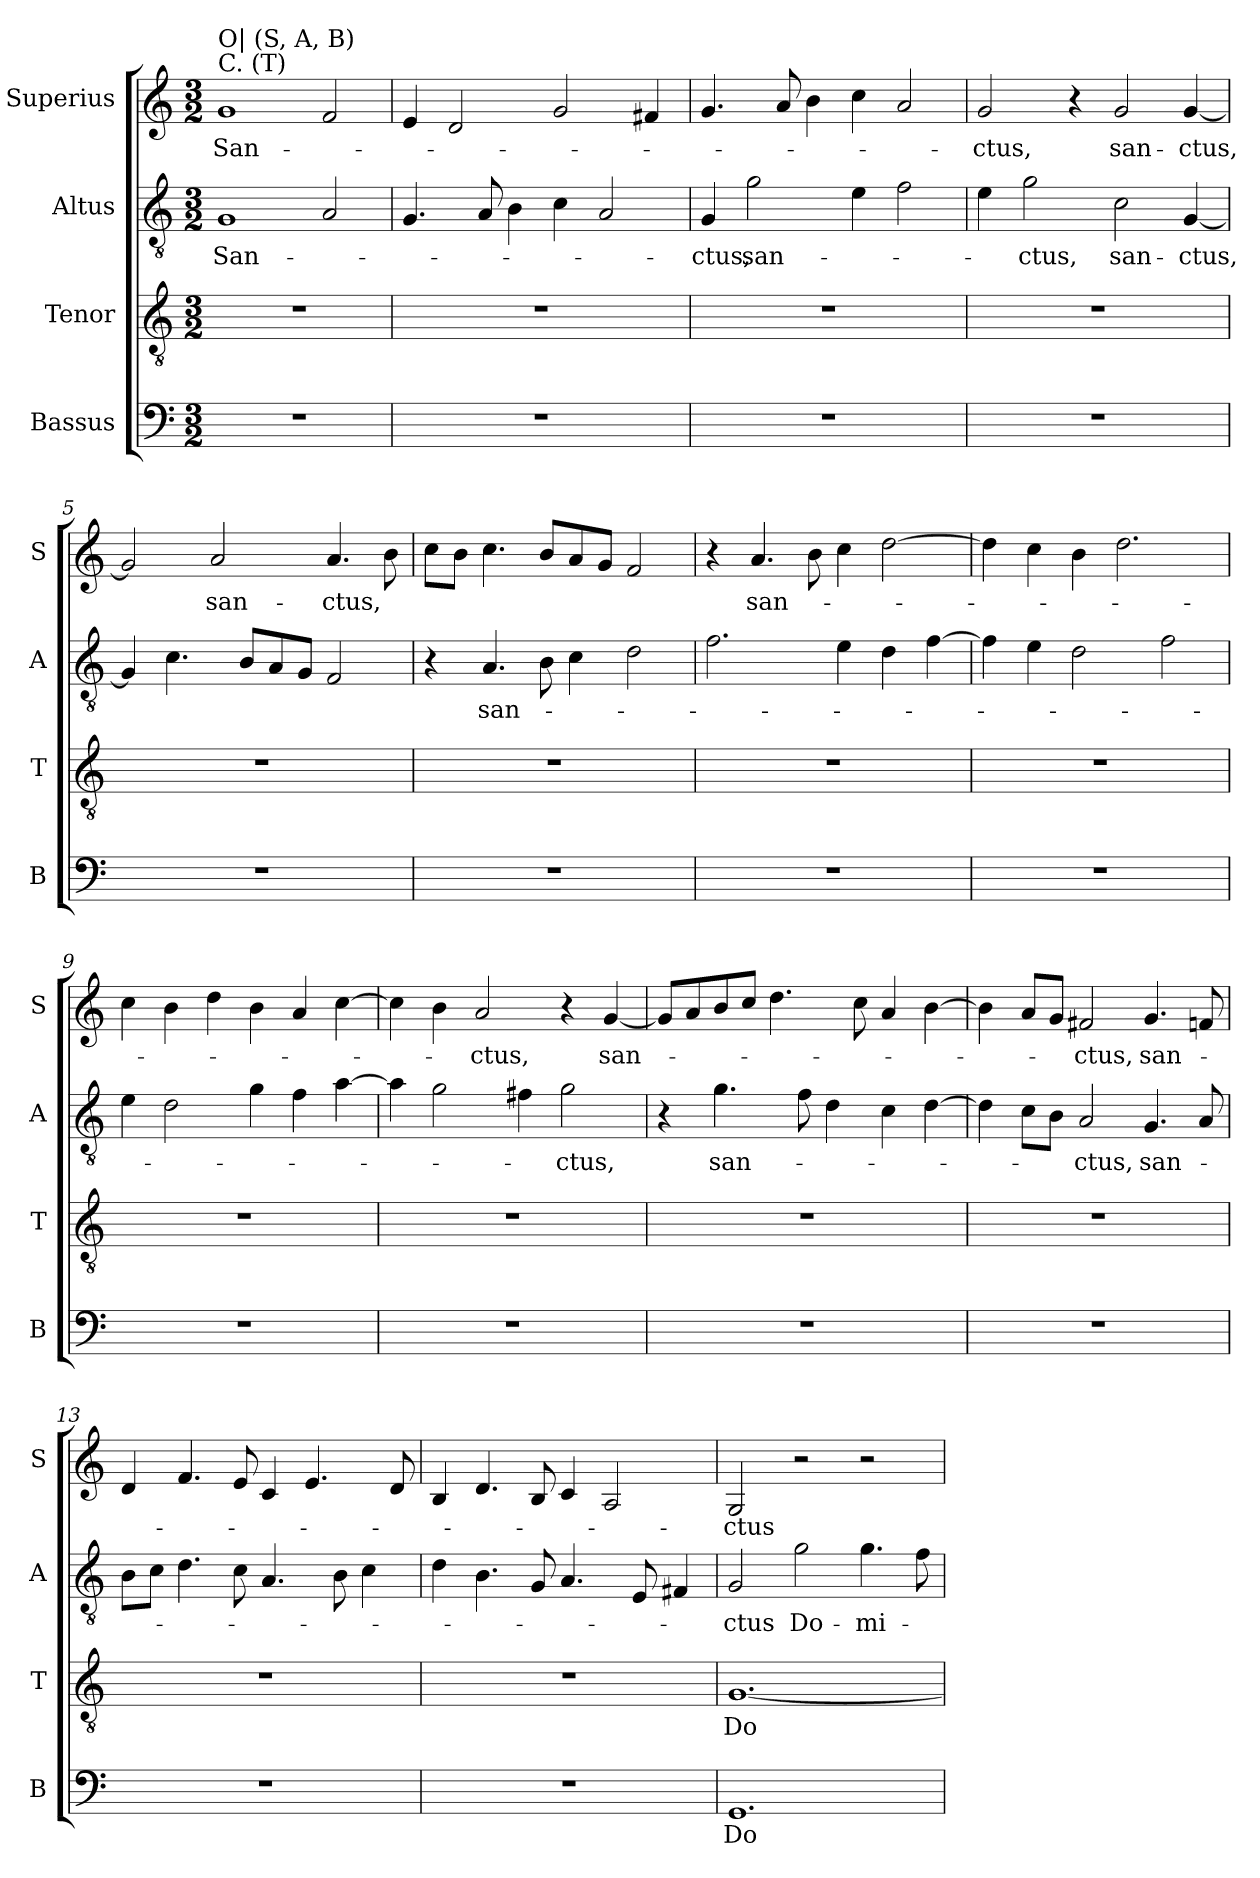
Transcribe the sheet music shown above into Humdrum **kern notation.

**kern	**text	**kern	**text	**kern	**text	**kern	**text
*part4	*part4	*part3	*part3	*part2	*part2	*part1	*part1
*staff4	*staff4	*staff3	*staff3	*staff2	*staff2	*staff1	*staff1
*I"Bassus	*	*I"Tenor	*	*I"Altus	*	*I"Superius	*
*I'B	*	*I'T	*	*I'A	*	*I'S	*
*clefF4	*	*clefGv2	*	*clefGv2	*	*clefG2	*
*M3/2	*	*M3/2	*	*M3/2	*	*M3/2	*
=1	=1	=1	=1	=1	=1	=1	=1
!	!	!	!	!	!	!LO:TX:a:t=C. (T)	!
!	!	!	!	!	!	!LO:TX:a:t=O| (S, A, B)	!
1.r	.	1.r	.	1G	San-	1g	San-
.	.	.	.	2A	.	2f	.
=2	=2	=2	=2	=2	=2	=2	=2
1.r	.	1.r	.	4.G	.	4e	.
.	.	.	.	.	.	2d	.
.	.	.	.	8A	.	.	.
.	.	.	.	4B	.	.	.
.	.	.	.	4c	.	2g	.
.	.	.	.	2A	.	.	.
.	.	.	.	.	.	4f#X	.
=3	=3	=3	=3	=3	=3	=3	=3
1.r	.	1.r	.	4G	-ctus,	4.g	.
.	.	.	.	2g	san-	.	.
.	.	.	.	.	.	8a	.
.	.	.	.	.	.	4b	.
.	.	.	.	4e	.	4cc	.
.	.	.	.	2f	.	2a	.
=4	=4	=4	=4	=4	=4	=4	=4
1.r	.	1.r	.	4e	.	2g	-ctus,
.	.	.	.	2g	-ctus,	.	.
.	.	.	.	.	.	4r	.
!	!	!	!	!	!LO:LY:i	!	!
.	.	.	.	2c	san-	2g	san-
!	!	!	!	!	!LO:LY:i	!	!LO:LY:i
.	.	.	.	[4G	-ctus,	[4g	-ctus,
=5	=5	=5	=5	=5	=5	=5	=5
1.r	.	1.r	.	4G]	.	2g]	.
.	.	.	.	4.c	.	.	.
!	!	!	!	!	!	!	!LO:LY:i
.	.	.	.	.	.	2a	san-
.	.	.	.	8BL	.	.	.
.	.	.	.	8A	.	.	.
.	.	.	.	8GJ	.	.	.
!	!	!	!	!	!	!	!LO:LY:i
.	.	.	.	2F	.	4.a	-ctus,
.	.	.	.	.	.	8b	.
=6	=6	=6	=6	=6	=6	=6	=6
1.r	.	1.r	.	4r	.	8ccL	.
.	.	.	.	.	.	8bJ	.
.	.	.	.	4.A	san-	4.cc	.
.	.	.	.	8B	.	8bL	.
.	.	.	.	4c	.	8a	.
.	.	.	.	.	.	8gJ	.
.	.	.	.	2d	.	2f	.
=7	=7	=7	=7	=7	=7	=7	=7
1.r	.	1.r	.	2.f	.	4r	.
!	!	!	!	!	!	!	!LO:LY:i
.	.	.	.	.	.	4.a	san-
.	.	.	.	.	.	8b	.
.	.	.	.	4e	.	4cc	.
.	.	.	.	4d	.	[2dd	.
.	.	.	.	[4f	.	.	.
=8	=8	=8	=8	=8	=8	=8	=8
1.r	.	1.r	.	4f]	.	4dd]	.
.	.	.	.	4e	.	4cc	.
.	.	.	.	2d	.	4b	.
.	.	.	.	.	.	2.dd	.
.	.	.	.	2f	.	.	.
=9	=9	=9	=9	=9	=9	=9	=9
1.r	.	1.r	.	4e	.	4cc	.
.	.	.	.	2d	.	4b	.
.	.	.	.	.	.	4dd	.
.	.	.	.	4g	.	4b	.
.	.	.	.	4f	.	4a	.
.	.	.	.	[4a	.	[4cc	.
=10	=10	=10	=10	=10	=10	=10	=10
1.r	.	1.r	.	4a]	.	4cc]	.
.	.	.	.	2g	.	4b	.
!	!	!	!	!	!	!	!LO:LY:i
.	.	.	.	.	.	2a	-ctus,
.	.	.	.	4f#X	.	.	.
.	.	.	.	2g	-ctus,	4r	.
!	!	!	!	!	!	!	!LO:LY:i
.	.	.	.	.	.	[4g	san-
=11	=11	=11	=11	=11	=11	=11	=11
1.r	.	1.r	.	4r	.	8gL]	.
.	.	.	.	.	.	8a	.
!	!	!	!	!	!LO:LY:i	!	!
.	.	.	.	4.g	san-	8b	.
.	.	.	.	.	.	8ccJ	.
.	.	.	.	.	.	4.dd	.
.	.	.	.	8f	.	.	.
.	.	.	.	4d	.	.	.
.	.	.	.	.	.	8cc	.
.	.	.	.	4c	.	4a	.
.	.	.	.	[4d	.	[4b	.
=12	=12	=12	=12	=12	=12	=12	=12
1.r	.	1.r	.	4d]	.	4b]	.
.	.	.	.	8cL	.	8aL	.
.	.	.	.	8BJ	.	8gJ	.
!	!	!	!	!	!LO:LY:i	!	!
.	.	.	.	2A	-ctus,	2f#X	-ctus,
!	!	!	!	!	!LO:LY:i	!	!
.	.	.	.	4.G	san-	4.g	san-
.	.	.	.	8A	.	8fn	.
=13	=13	=13	=13	=13	=13	=13	=13
1.r	.	1.r	.	8BL	.	4d	.
.	.	.	.	8cJ	.	.	.
.	.	.	.	4.d	.	4.f	.
.	.	.	.	8c	.	8e	.
.	.	.	.	4.A	.	4c	.
.	.	.	.	.	.	4.e	.
.	.	.	.	8B	.	.	.
.	.	.	.	4c	.	.	.
.	.	.	.	.	.	8d	.
=14	=14	=14	=14	=14	=14	=14	=14
1.r	.	1.r	.	4d	.	4B	.
.	.	.	.	4.B	.	4.d	.
.	.	.	.	8G	.	8B	.
.	.	.	.	4.A	.	4c	.
.	.	.	.	.	.	2A	.
.	.	.	.	8E	.	.	.
.	.	.	.	4F#X	.	.	.
=15	=15	=15	=15	=15	=15	=15	=15
1.GG	Do-	[1.G	Do-	2G	-ctus	2G	-ctus
.	.	.	.	2g	Do-	2r	.
.	.	.	.	4.g	-mi-	2r	.
.	.	.	.	8f	.	.	.
=	=	=	=	=	=	=	=
*-	*-	*-	*-	*-	*-	*-	*-
